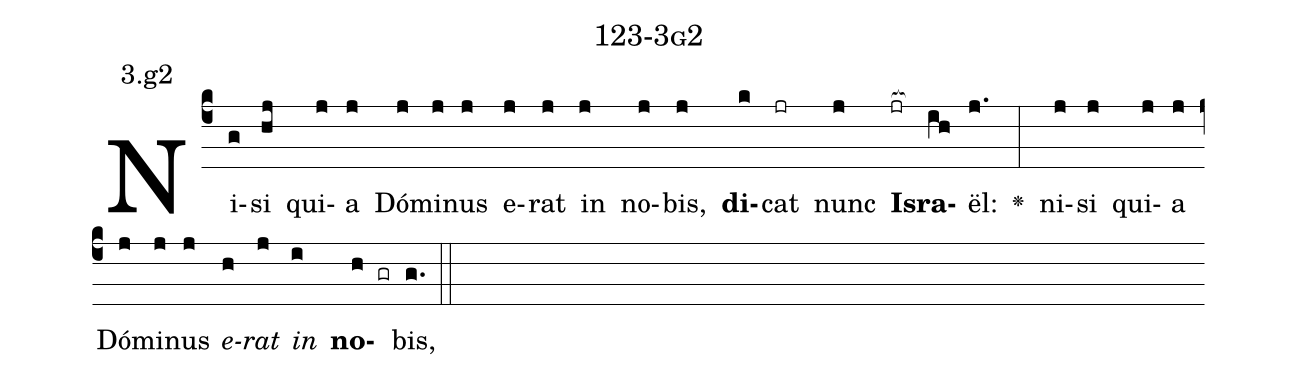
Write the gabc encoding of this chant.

name: 123-3g2;
annotation: 3.g2;
%%
(c4)Ni(g)si(hj) qui(j)a(j) Dó(j)mi(j)nus(j) e(j)rat(j) in(j) no(j)bis,(j) <b>di</b>(k)cat(jr) nunc(j) <b>Is</b>(jr[ocb:1{])<b>ra</b>(ih[ocb:0}])ël:(j.) <v>\greheightstar</v>(:) ni(j)si(j) qui(j)a(j) Dó(j)mi(j)nus(j) <i>e</i>(h)<i>rat</i>(j) <i>in</i>(i) <b>no</b>(h gr)bis,(g.) (::)


%E(j) u(h) o(j) u(i) a(h) e.(g.) (::)
